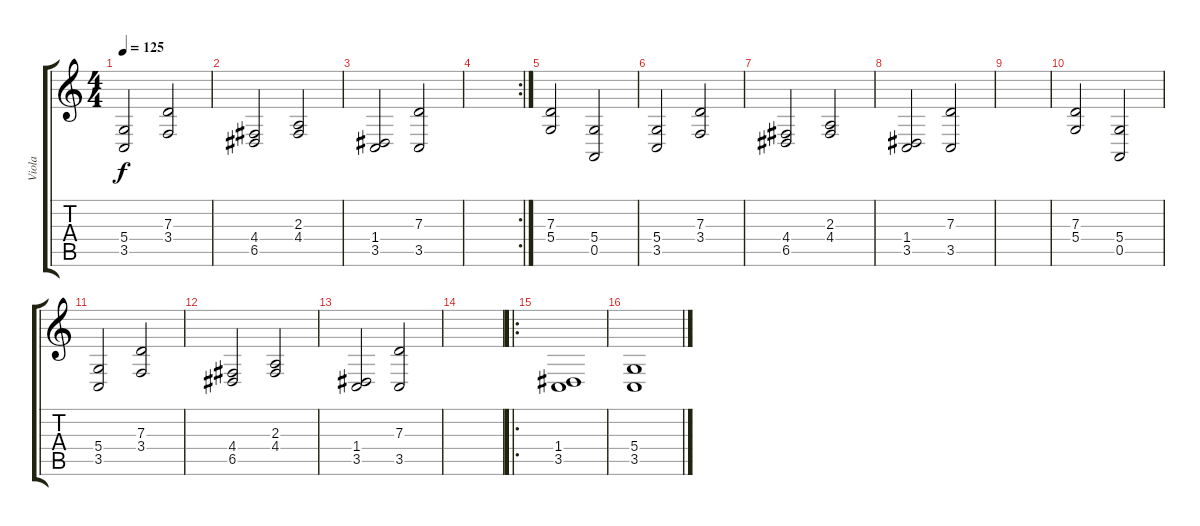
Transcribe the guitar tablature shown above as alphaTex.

\track ("Viola" "Viola") {instrument viola}
\staff {score tabs}
\tuning (E4 B3 G3 D3 A2 E2) {hide}
\ts (4 4)
\tempo 125
\clef g2
\ks c
(5.4 3.5).2{dy f} (7.3 3.4).2 |
(4.4 6.5).2 (2.3 4.4).2 |
(1.4 3.5).2 (7.3 3.5).2 |
\rc 2
|
(7.3 5.4).2 (5.4 0.5).2 |
(5.4 3.5).2 (7.3 3.4).2 |
(4.4 6.5).2 (2.3 4.4).2 |
(1.4 3.5).2 (7.3 3.5).2 |
|
(7.3 5.4).2 (5.4 0.5).2 |
(5.4 3.5).2 (7.3 3.4).2 |
(4.4 6.5).2 (2.3 4.4).2 |
(1.4 3.5).2 (7.3 3.5).2 |
|
\ro
(1.4 3.5).1 |
(5.4 3.5).1
